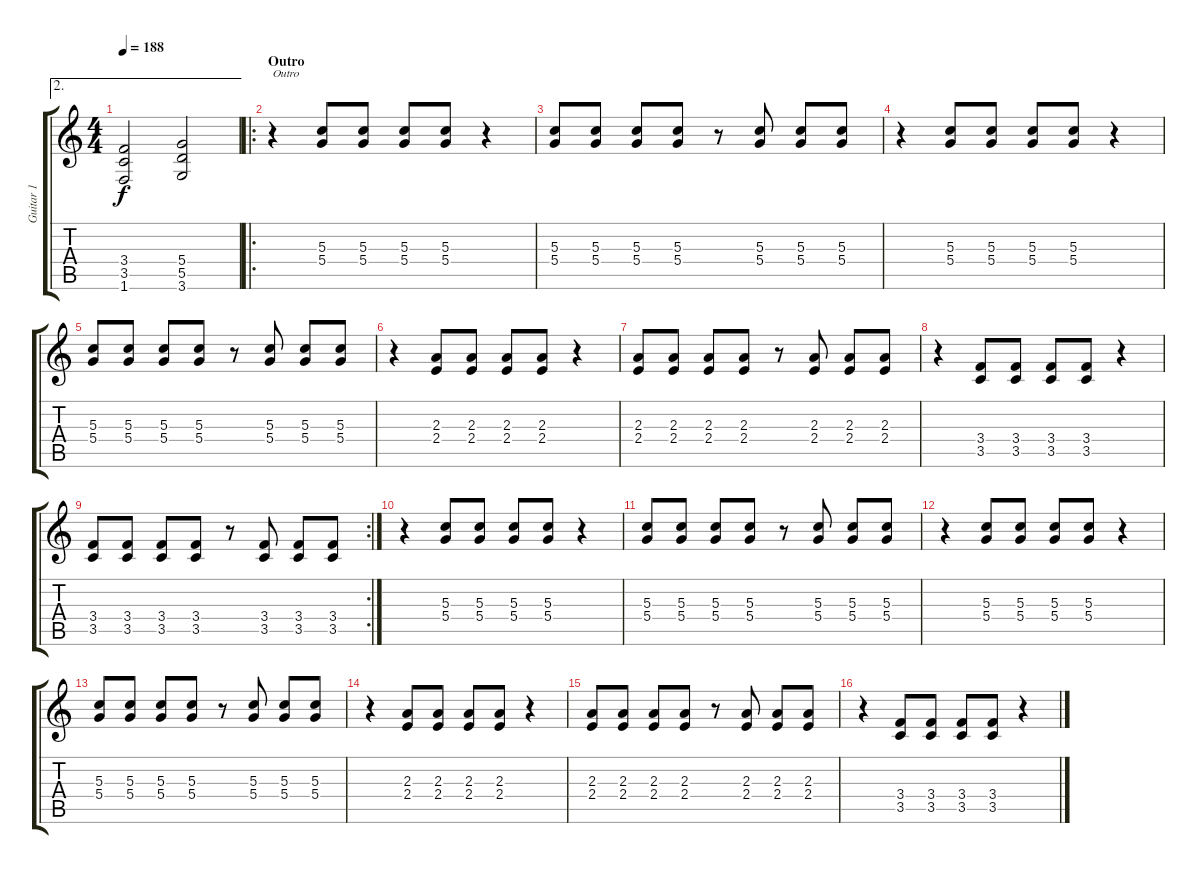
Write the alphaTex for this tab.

\track ("Guitar 1" "Guitar 1") {instrument distortionguitar}
\staff {score tabs}
\tuning (E4 B3 G3 D3 A2 E2) {hide}
\ae 2
\ts (4 4)
\tempo 188
\clef g2
\ks c
(3.4 3.5 1.6).2{dy f} (5.4 5.5 3.6).2 |
\ro
\section ("" "Outro")
r.4{txt "Outro"} (5.3 5.4).8 (5.3 5.4).8 (5.3 5.4).8 (5.3 5.4).8 r.4 |
(5.3 5.4).8 (5.3 5.4).8 (5.3 5.4).8 (5.3 5.4).8 r.8 (5.3 5.4).8 (5.3 5.4).8 (5.3 5.4).8 |
r.4 (5.3 5.4).8 (5.3 5.4).8 (5.3 5.4).8 (5.3 5.4).8 r.4 |
(5.3 5.4).8 (5.3 5.4).8 (5.3 5.4).8 (5.3 5.4).8 r.8 (5.3 5.4).8 (5.3 5.4).8 (5.3 5.4).8 |
r.4 (2.3 2.4).8 (2.3 2.4).8 (2.3 2.4).8 (2.3 2.4).8 r.4 |
(2.3 2.4).8 (2.3 2.4).8 (2.3 2.4).8 (2.3 2.4).8 r.8 (2.3 2.4).8 (2.3 2.4).8 (2.3 2.4).8 |
r.4 (3.4 3.5).8 (3.4 3.5).8 (3.4 3.5).8 (3.4 3.5).8 r.4 |
\rc 2
(3.4 3.5).8 (3.4 3.5).8 (3.4 3.5).8 (3.4 3.5).8 r.8 (3.4 3.5).8 (3.4 3.5).8 (3.4 3.5).8 |
r.4{volume 10} (5.3 5.4).8 (5.3 5.4).8 (5.3 5.4).8 (5.3 5.4).8 r.4 |
(5.3 5.4).8 (5.3 5.4).8 (5.3 5.4).8 (5.3 5.4).8 r.8 (5.3 5.4).8 (5.3 5.4).8 (5.3 5.4).8 |
r.4{volume 9} (5.3 5.4).8 (5.3 5.4).8 (5.3 5.4).8 (5.3 5.4).8 r.4 |
(5.3 5.4).8 (5.3 5.4).8 (5.3 5.4).8 (5.3 5.4).8 r.8 (5.3 5.4).8 (5.3 5.4).8 (5.3 5.4).8 |
r.4{volume 8} (2.3 2.4).8 (2.3 2.4).8 (2.3 2.4).8 (2.3 2.4).8 r.4 |
(2.3 2.4).8 (2.3 2.4).8 (2.3 2.4).8 (2.3 2.4).8 r.8 (2.3 2.4).8 (2.3 2.4).8 (2.3 2.4).8 |
r.4{volume 7} (3.4 3.5).8 (3.4 3.5).8 (3.4 3.5).8 (3.4 3.5).8 r.4
